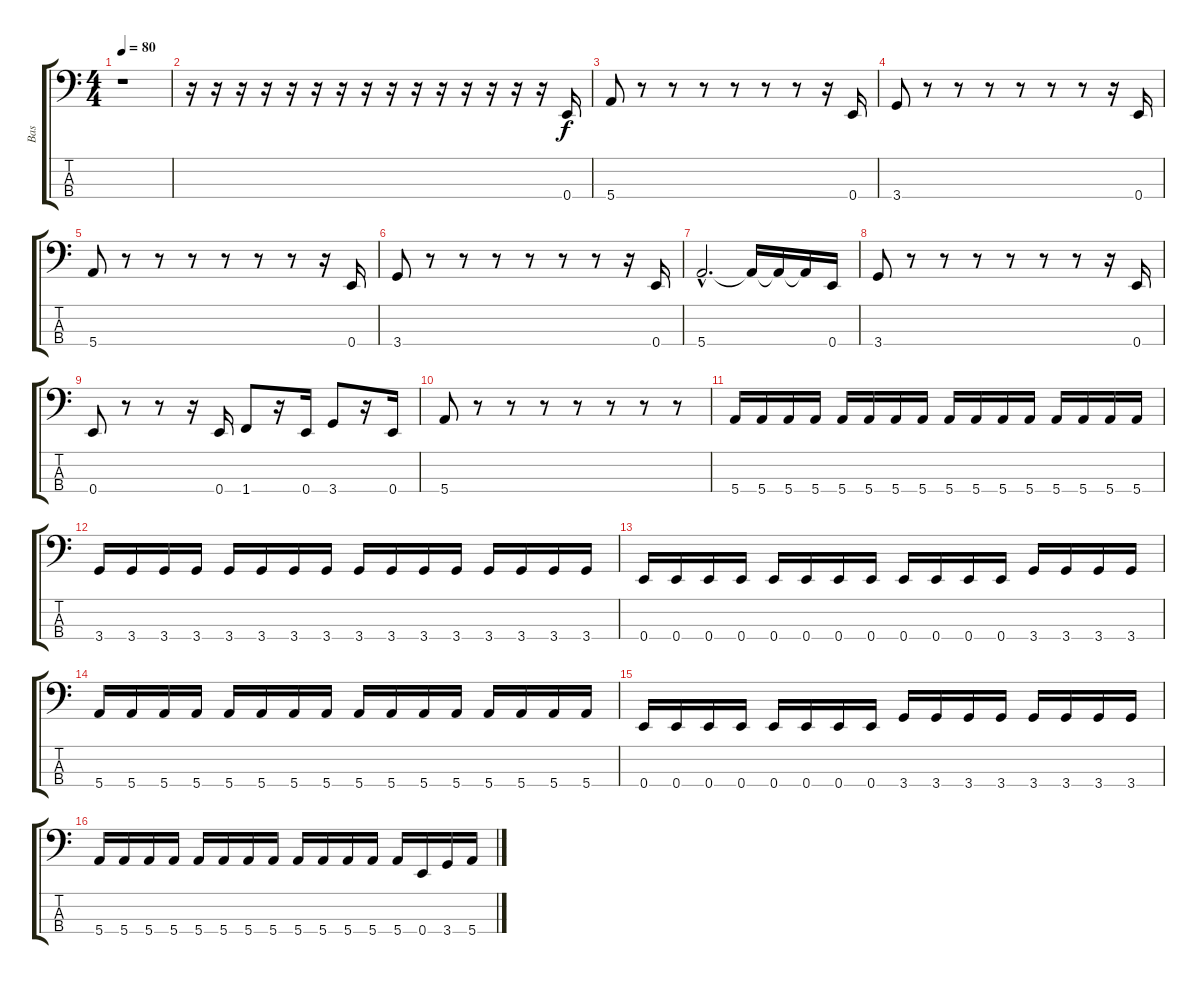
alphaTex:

\track ("Bas" "Bas") {instrument electricbassfinger}
\staff {score tabs}
\tuning (G2 D2 A1 E1) {hide}
\ts (4 4)
\tempo 80
\clef f4
\ks c
r.1{dy f instrument electricbassfinger} |
r.16 r.16 r.16 r.16 r.16 r.16 r.16 r.16 r.16 r.16 r.16 r.16 r.16 r.16 r.16 0.4.16 |
5.4.8 r.8 r.8 r.8 r.8 r.8 r.8 r.16 0.4.16 |
3.4.8 r.8 r.8 r.8 r.8 r.8 r.8 r.16 0.4.16 |
5.4.8 r.8 r.8 r.8 r.8 r.8 r.8 r.16 0.4.16 |
3.4.8 r.8 r.8 r.8 r.8 r.8 r.8 r.16 0.4.16 |
5.4{hac}.2{d} 5.4{t}.16 5.4{t}.16 5.4{t}.16 0.4.16 |
3.4.8 r.8 r.8 r.8 r.8 r.8 r.8 r.16 0.4.16 |
0.4.8 r.8 r.8 r.16 0.4.16 1.4.8 r.16 0.4.16 3.4.8 r.16 0.4.16 |
5.4.8 r.8 r.8 r.8 r.8 r.8 r.8 r.8 |
5.4.16 5.4.16 5.4.16 5.4.16 5.4.16 5.4.16 5.4.16 5.4.16 5.4.16 5.4.16 5.4.16 5.4.16 5.4.16 5.4.16 5.4.16 5.4.16 |
3.4.16 3.4.16 3.4.16 3.4.16 3.4.16 3.4.16 3.4.16 3.4.16 3.4.16 3.4.16 3.4.16 3.4.16 3.4.16 3.4.16 3.4.16 3.4.16 |
0.4.16 0.4.16 0.4.16 0.4.16 0.4.16 0.4.16 0.4.16 0.4.16 0.4.16 0.4.16 0.4.16 0.4.16 3.4.16 3.4.16 3.4.16 3.4.16 |
5.4.16 5.4.16 5.4.16 5.4.16 5.4.16 5.4.16 5.4.16 5.4.16 5.4.16 5.4.16 5.4.16 5.4.16 5.4.16 5.4.16 5.4.16 5.4.16 |
0.4.16 0.4.16 0.4.16 0.4.16 0.4.16 0.4.16 0.4.16 0.4.16 3.4.16 3.4.16 3.4.16 3.4.16 3.4.16 3.4.16 3.4.16 3.4.16 |
5.4.16 5.4.16 5.4.16 5.4.16 5.4.16 5.4.16 5.4.16 5.4.16 5.4.16 5.4.16 5.4.16 5.4.16 5.4.16 0.4.16 3.4.16 5.4.16
